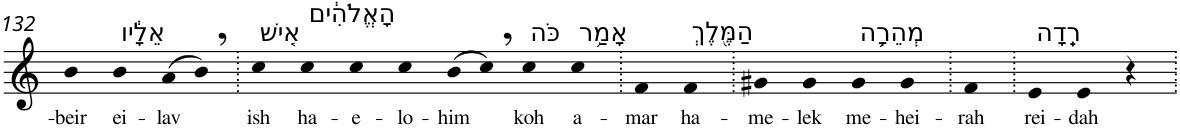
**kern	**text
*part1	*part1
*staff1	*staff1
*I"Piano	*
*I'Pno	*
!!LO:PB:g=z
*clefG2	*
*k[]	*
=132	=132
!	!LO:LY:b
4b	-beir
!LO:TX:a:t=אֵלָ֔יו	!
!	!LO:LY:b
4b	ei-
!	!LO:LY:b
(>8a	-lav
8b,)	.
=133.	=133.
!LO:TX:a:t=אִ֚ישׁ	!
!	!LO:LY:b
4cc	ish
!LO:TX:a:t=הָאֱלֹהִ֔ים	!
!	!LO:LY:b
4cc	ha-
!	!LO:LY:b
4cc	-e-
!	!LO:LY:b
4cc	-lo-
!	!LO:LY:b
(>8b	-him
8cc,)	.
!LO:TX:a:t=כֹּה	!
!	!LO:LY:b
4cc	koh
!LO:TX:a:t=אָמַ֥ר	!
!	!LO:LY:b
4cc	a-
=134.	=134.
!	!LO:LY:b
4f	-mar
!LO:TX:a:t=הַמֶּ֖לֶךְ	!
!	!LO:LY:b
4f	ha-
=135.	=135.
!	!LO:LY:b
4g#X	-me-
!	!LO:LY:b
4g#	-lek
!LO:TX:a:t=מְהֵרָ֥ה	!
!	!LO:LY:b
4g#	me-
!	!LO:LY:b
4g#	-hei-
=136.	=136.
!	!LO:LY:b
4f	-rah
=137.	=137.
!LO:TX:a:t=רֵֽדָה	!
!	!LO:LY:b
4e	rei-
!	!LO:LY:b
4e	-dah
4r	.
=.	=.
*-	*-
